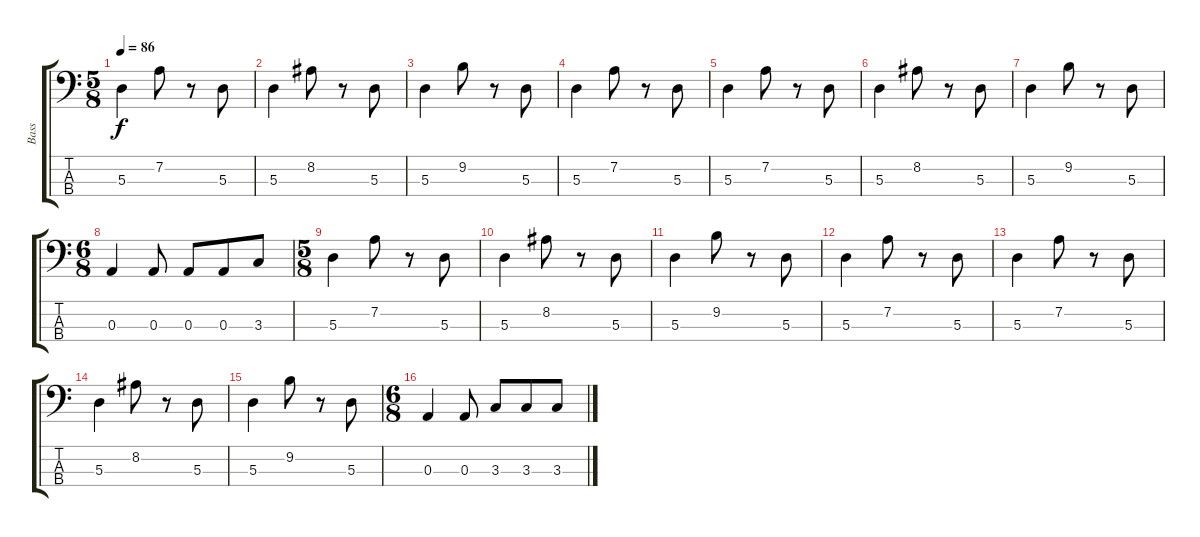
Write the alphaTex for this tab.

\track ("Bass" "Bass") {instrument electricbassfinger}
\staff {score tabs}
\tuning (G2 D2 A1 E1) {hide}
\ts (5 8)
\tempo 86
\clef f4
\ks c
5.3.4{dy f} 7.2.8 r.8 5.3.8 |
5.3.4 8.2.8 r.8 5.3.8 |
5.3.4 9.2.8 r.8 5.3.8 |
5.3.4 7.2.8 r.8 5.3.8 |
5.3.4 7.2.8 r.8 5.3.8 |
5.3.4 8.2.8 r.8 5.3.8 |
5.3.4 9.2.8 r.8 5.3.8 |
\ts (6 8)
0.3.4 0.3.8 0.3.8 0.3.8 3.3.8 |
\ts (5 8)
5.3.4 7.2.8 r.8 5.3.8 |
5.3.4 8.2.8 r.8 5.3.8 |
5.3.4 9.2.8 r.8 5.3.8 |
5.3.4 7.2.8 r.8 5.3.8 |
5.3.4 7.2.8 r.8 5.3.8 |
5.3.4 8.2.8 r.8 5.3.8 |
5.3.4 9.2.8 r.8 5.3.8 |
\ts (6 8)
0.3.4 0.3.8 3.3.8 3.3.8 3.3.8
